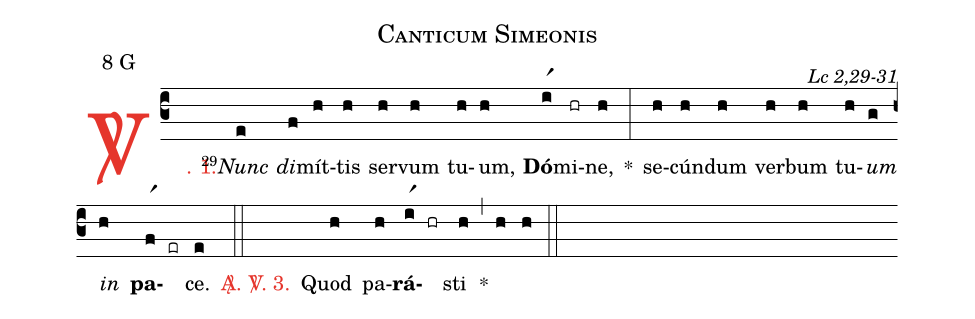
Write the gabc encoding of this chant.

name: Canticum Simeonis;
mode: 8;
mode-differentia: G;
commentary: Lc 2,29-31;
%%
(c3)

<c><sp>V/</sp>. 1.</c>() <v>\VSup{29}</v><i>Nunc</i>(e) <i>di</i>(f)mít(h)tis(h) ser(h)vum(h) tu(h)um,(h) <b>Dó</b>(ir1)mi(hr)ne,(h) *(:) se(h)cún(h)dum(h) ver(h)bum(h) tu(h)<i>um</i>(g) <i>in</i>(h) <b>pa</b>(fr1)(er)ce.(e)

<c><sp>A/</sp>.</c>(::)

<c><sp>V/</sp>. 3.</c>() Quod(h) pa(h)<b>rá</b>(ir1)(hr)sti(h) *(,) (h) (h)

(::)
